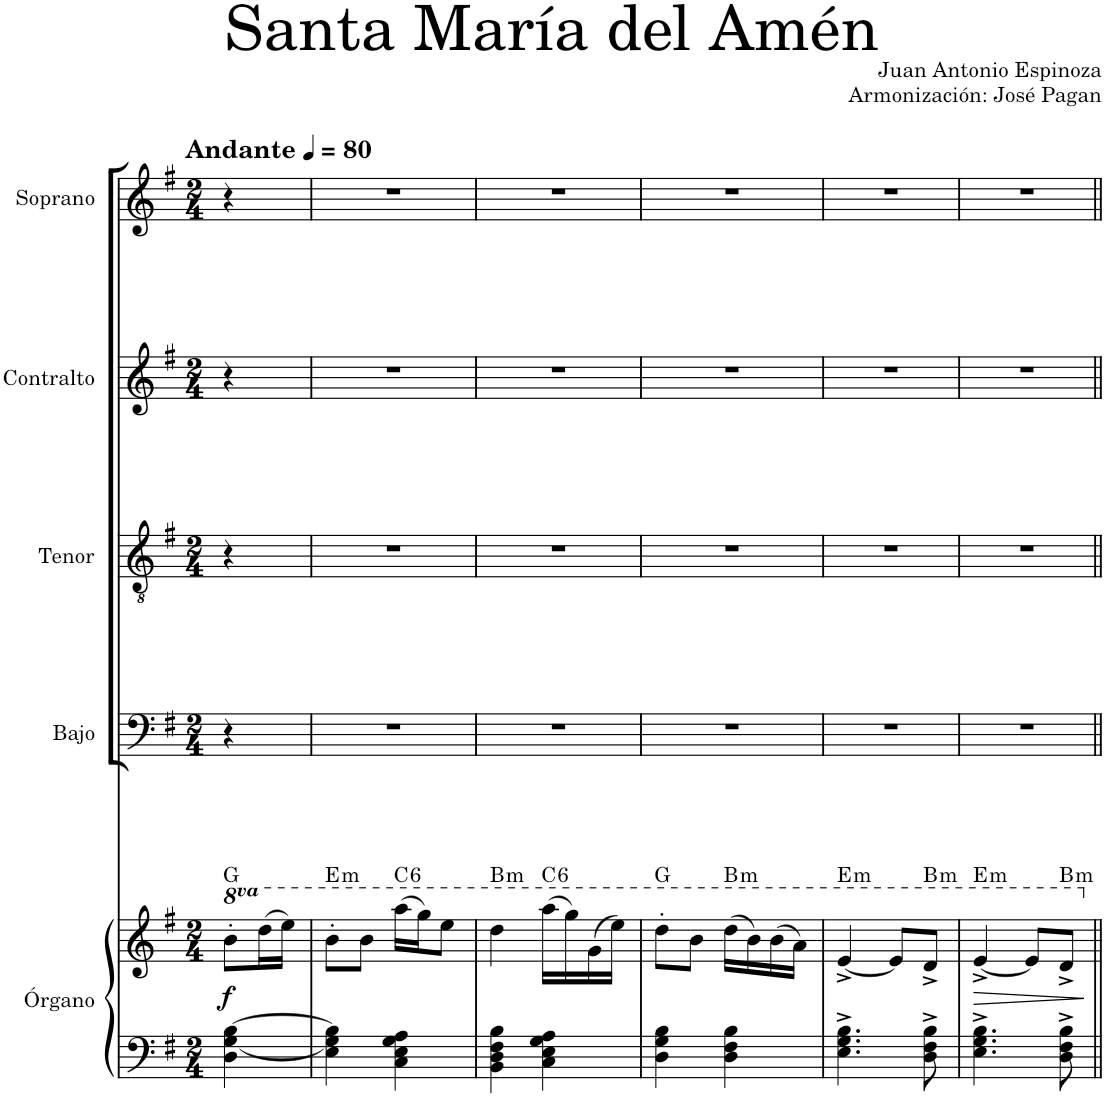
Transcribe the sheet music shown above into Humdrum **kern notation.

**kern	**kern	**dynam	**harte	**kern	**kern	**kern	**kern
*part5	*part5	*part5	*part5	*part4	*part3	*part2	*part1
*staff6	*staff5	*staff5/6	*	*staff4	*staff3	*staff2	*staff1
*I"Órgano	*	*	*	*I"Bajo	*I"Tenor	*I"Contralto	*I"Soprano
*	*	*	*	*I'B.	*I'T.	*I'C.	*I'S.
*clefF4	*clefG2	*	*	*clefF4	*clefGv2	*clefG2	*clefG2
*k[f#]	*k[f#]	*	*	*k[f#]	*k[f#]	*k[f#]	*k[f#]
*M2/4	*M2/4	*	*	*M2/4	*M2/4	*M2/4	*M2/4
*MM80	*MM80	*	*	*MM80	*MM80	*MM80	*MM80
*	*8va	*	*	*	*	*	*
=1	=1	=1	=1	=1	=1	=1	=1
!	!	!	!	!	!	!	!LO:TX:a:B:t=Andante
!	!	!LO:DY:b	!	!	!	!	!
4D\ [4G\ [4B\	8bb'\L	f	G:maj	4r	4r	4r	4r
.	(16ddd\L	.	.	.	.	.	.
.	16eee\JJ)	.	.	.	.	.	.
=2	=2	=2	=2	=2	=2	=2	=2
!	!	!	!LO:H:kt=m	!	!	!	!
4E\ 4G\] 4B\]	8bb'\L	.	E:min	2r	2r	2r	2r
.	8bb\J	.	.	.	.	.	.
!	!	!	!LO:H:kt=6	!	!	!	!
4C\ 4E\ 4G\ 4A\	(16aaa\LL	.	C:maj6	.	.	.	.
.	16ggg\J)	.	.	.	.	.	.
.	8eee\J	.	.	.	.	.	.
=3	=3	=3	=3	=3	=3	=3	=3
!	!	!	!LO:H:kt=m	!	!	!	!
4BB\ 4D\ 4F#\ 4B\	4ddd\	.	B:min	2r	2r	2r	2r
!	!	!	!LO:H:kt=6	!	!	!	!
4C\ 4E\ 4G\ 4A\	(16aaa\LL	.	C:maj6	.	.	.	.
.	16ggg\)	.	.	.	.	.	.
.	(16gg\	.	.	.	.	.	.
.	16eee\JJ)	.	.	.	.	.	.
=4	=4	=4	=4	=4	=4	=4	=4
4D\ 4G\ 4B\	8ddd'\L	.	G:maj	2r	2r	2r	2r
.	8bb\J	.	.	.	.	.	.
!	!	!	!LO:H:kt=m	!	!	!	!
4D\ 4F#\ 4B\	(16ddd\LL	.	B:min	.	.	.	.
.	16bb\)	.	.	.	.	.	.
.	(16bb\	.	.	.	.	.	.
.	16aa\JJ)	.	.	.	.	.	.
=5	=5	=5	=5	=5	=5	=5	=5
!	!	!	!LO:H:kt=m	!	!	!	!
4.E\^ 4.G\^ 4.B\^	[4ee^/	.	E:min	2r	2r	2r	2r
.	8ee/L]	.	.	.	.	.	.
!	!	!	!LO:H:kt=m	!	!	!	!
8D\^ 8F#\^ 8B\^	8dd^/J	.	B:min	.	.	.	.
=6	=6	=6	=6	=6	=6	=6	=6
!	!	!LO:HP:b	!LO:H:kt=m	!	!	!	!
4.E\^ 4.G\^ 4.B\^	[4ee^/	>	E:min	2r	2r	2r	2r
.	8ee/L]	.	.	.	.	.	.
!	!	!	!LO:H:kt=m	!	!	!	!
8D\^ 8F#\^ 8B\^	8dd^/J	.	B:min	.	.	.	.
.	.	]	.	.	.	.	.
*	*X8va	*	*	*	*	*	*
=||	=||	=||	=||	=||	=||	=||	=||
*-	*-	*-	*-	*-	*-	*-	*-
